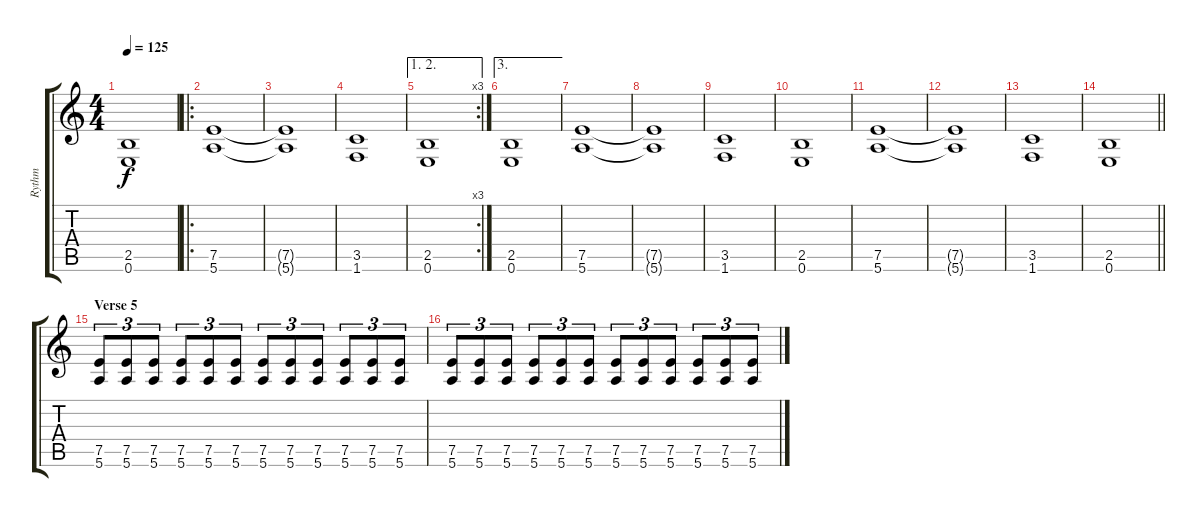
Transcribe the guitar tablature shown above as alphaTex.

\track ("Rythm" "Rythm") {instrument distortionguitar}
\staff {score tabs}
\tuning (E4 B3 G3 D3 A2 E2) {hide}
\ts (4 4)
\tempo 125
\clef g2
\ks c
(2.5 0.6).1{dy f} |
\ro
(7.5 5.6).1 |
(7.5{t} 5.6{t}).1 |
(3.5 1.6).1 |
\ae (1 2)
\rc 3
(2.5 0.6).1 |
\ae 3
(2.5 0.6).1 |
(7.5 5.6).1 |
(7.5{t} 5.6{t}).1 |
(3.5 1.6).1 |
(2.5 0.6).1 |
(7.5 5.6).1 |
(7.5{t} 5.6{t}).1 |
(3.5 1.6).1 |
\barLineRight lightlight
(2.5 0.6).1 |
\section ("" "Verse 5")
(7.5 5.6).8{tu (3 2)} (7.5 5.6).8{tu (3 2)} (7.5 5.6).8{tu (3 2)} (7.5 5.6).8{tu (3 2)} (7.5 5.6).8{tu (3 2)} (7.5 5.6).8{tu (3 2)} (7.5 5.6).8{tu (3 2)} (7.5 5.6).8{tu (3 2)} (7.5 5.6).8{tu (3 2)} (7.5 5.6).8{tu (3 2)} (7.5 5.6).8{tu (3 2)} (7.5 5.6).8{tu (3 2)} |
(7.5 5.6).8{tu (3 2)} (7.5 5.6).8{tu (3 2)} (7.5 5.6).8{tu (3 2)} (7.5 5.6).8{tu (3 2)} (7.5 5.6).8{tu (3 2)} (7.5 5.6).8{tu (3 2)} (7.5 5.6).8{tu (3 2)} (7.5 5.6).8{tu (3 2)} (7.5 5.6).8{tu (3 2)} (7.5 5.6).8{tu (3 2)} (7.5 5.6).8{tu (3 2)} (7.5 5.6).8{tu (3 2)}
